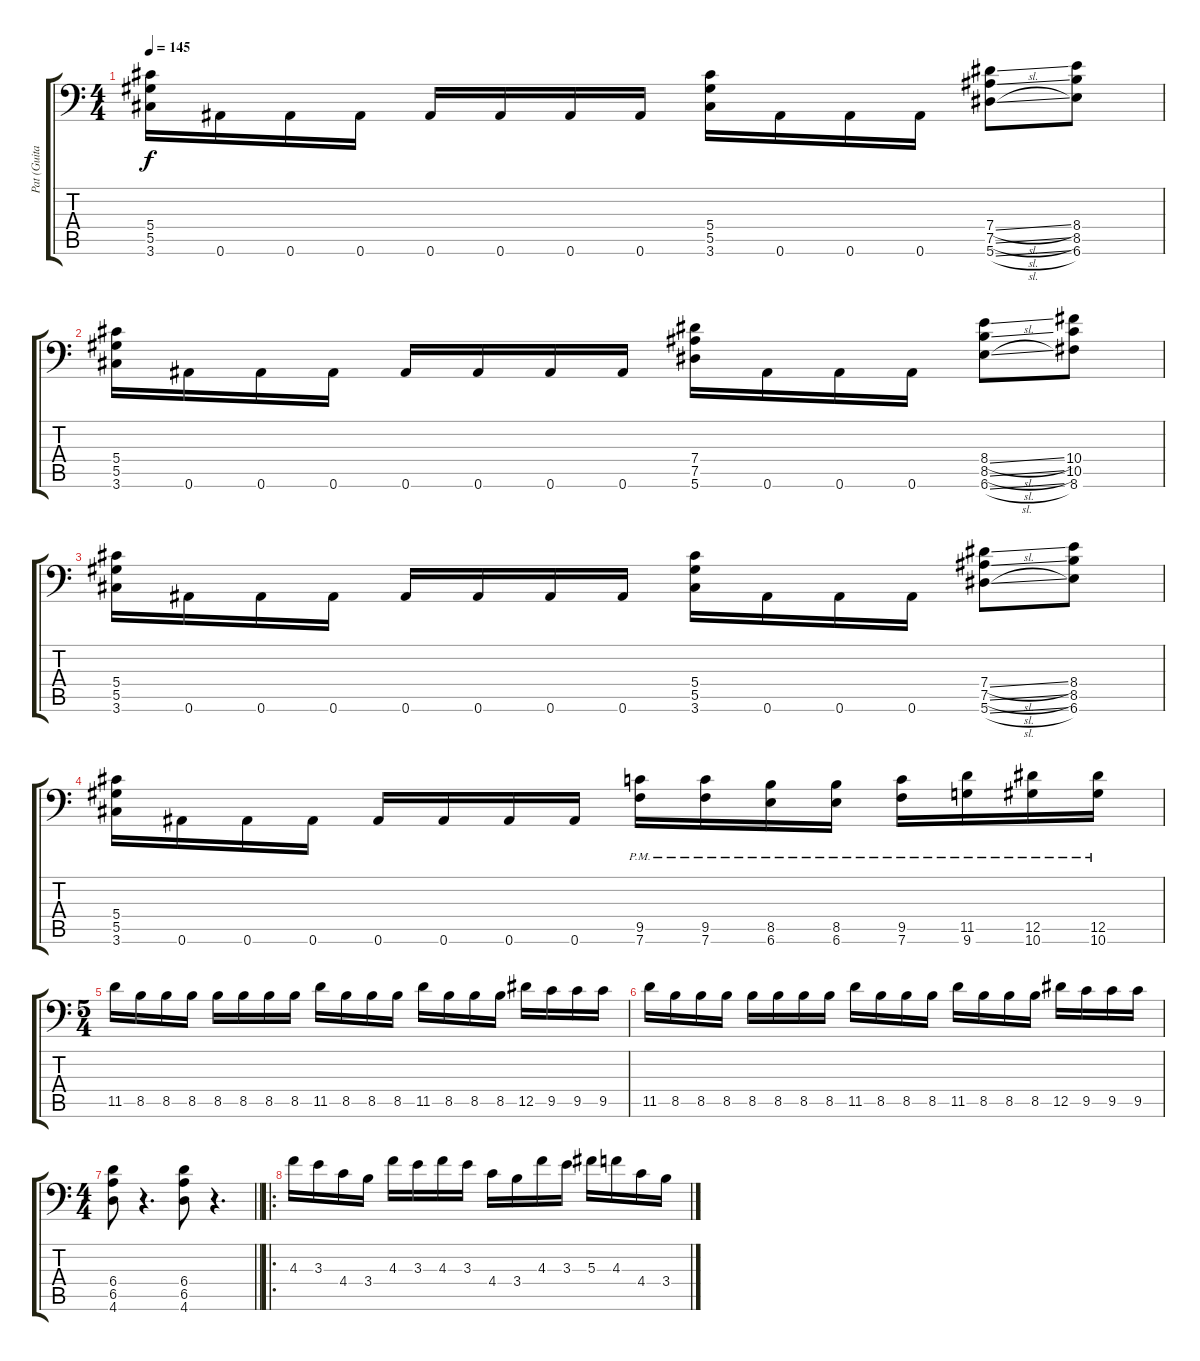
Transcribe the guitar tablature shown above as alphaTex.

\track ("Pat (Guitar)" "Pat (Guita") {instrument distortionguitar}
\staff {score tabs}
\tuning (Bb3 F3 Db3 Ab2 Eb2 Bb1) {hide}
\ts (4 4)
\tempo 145
\clef f4
\ks c
(5.4 5.5 3.6).16{dy f} 0.6.16 0.6.16 0.6.16 0.6.16 0.6.16 0.6.16 0.6.16 (5.4 5.5 3.6).16 0.6.16 0.6.16 0.6.16 (7.4{sl} 7.5{sl} 5.6{sl}).8 (8.4 8.5 6.6).8 |
(5.4 5.5 3.6).16 0.6.16 0.6.16 0.6.16 0.6.16 0.6.16 0.6.16 0.6.16 (7.4 7.5 5.6).16 0.6.16 0.6.16 0.6.16 (8.4{sl} 8.5{sl} 6.6{sl}).8 (10.4 10.5 8.6).8 |
(5.4 5.5 3.6).16 0.6.16 0.6.16 0.6.16 0.6.16 0.6.16 0.6.16 0.6.16 (5.4 5.5 3.6).16 0.6.16 0.6.16 0.6.16 (7.4{sl} 7.5{sl} 5.6{sl}).8 (8.4 8.5 6.6).8 |
(5.4 5.5 3.6).16 0.6.16 0.6.16 0.6.16 0.6.16 0.6.16 0.6.16 0.6.16 (9.5{pm} 7.6{pm}).16 (9.5{pm} 7.6{pm}).16 (8.5{pm} 6.6{pm}).16 (8.5{pm} 6.6{pm}).16 (9.5{pm} 7.6{pm}).16 (11.5{pm} 9.6{pm}).16 (12.5{pm} 10.6{pm}).16 (12.5{pm} 10.6{pm}).16 |
\ts (5 4)
11.5.16 8.5.16 8.5.16 8.5.16 8.5.16 8.5.16 8.5.16 8.5.16 11.5.16 8.5.16 8.5.16 8.5.16 11.5.16 8.5.16 8.5.16 8.5.16 12.5.16 9.5.16 9.5.16 9.5.16 |
11.5.16 8.5.16 8.5.16 8.5.16 8.5.16 8.5.16 8.5.16 8.5.16 11.5.16 8.5.16 8.5.16 8.5.16 11.5.16 8.5.16 8.5.16 8.5.16 12.5.16 9.5.16 9.5.16 9.5.16 |
\ts (4 4)
\barLineRight lightlight
(6.4 6.5 4.6).8 r.4{d} (6.4 6.5 4.6).8 r.4{d} |
\ro
4.3.16 3.3.16 4.4.16 3.4.16 4.3.16 3.3.16 4.3.16 3.3.16 4.4.16 3.4.16 4.3.16 3.3.16 5.3.16 4.3.16 4.4.16 3.4.16
